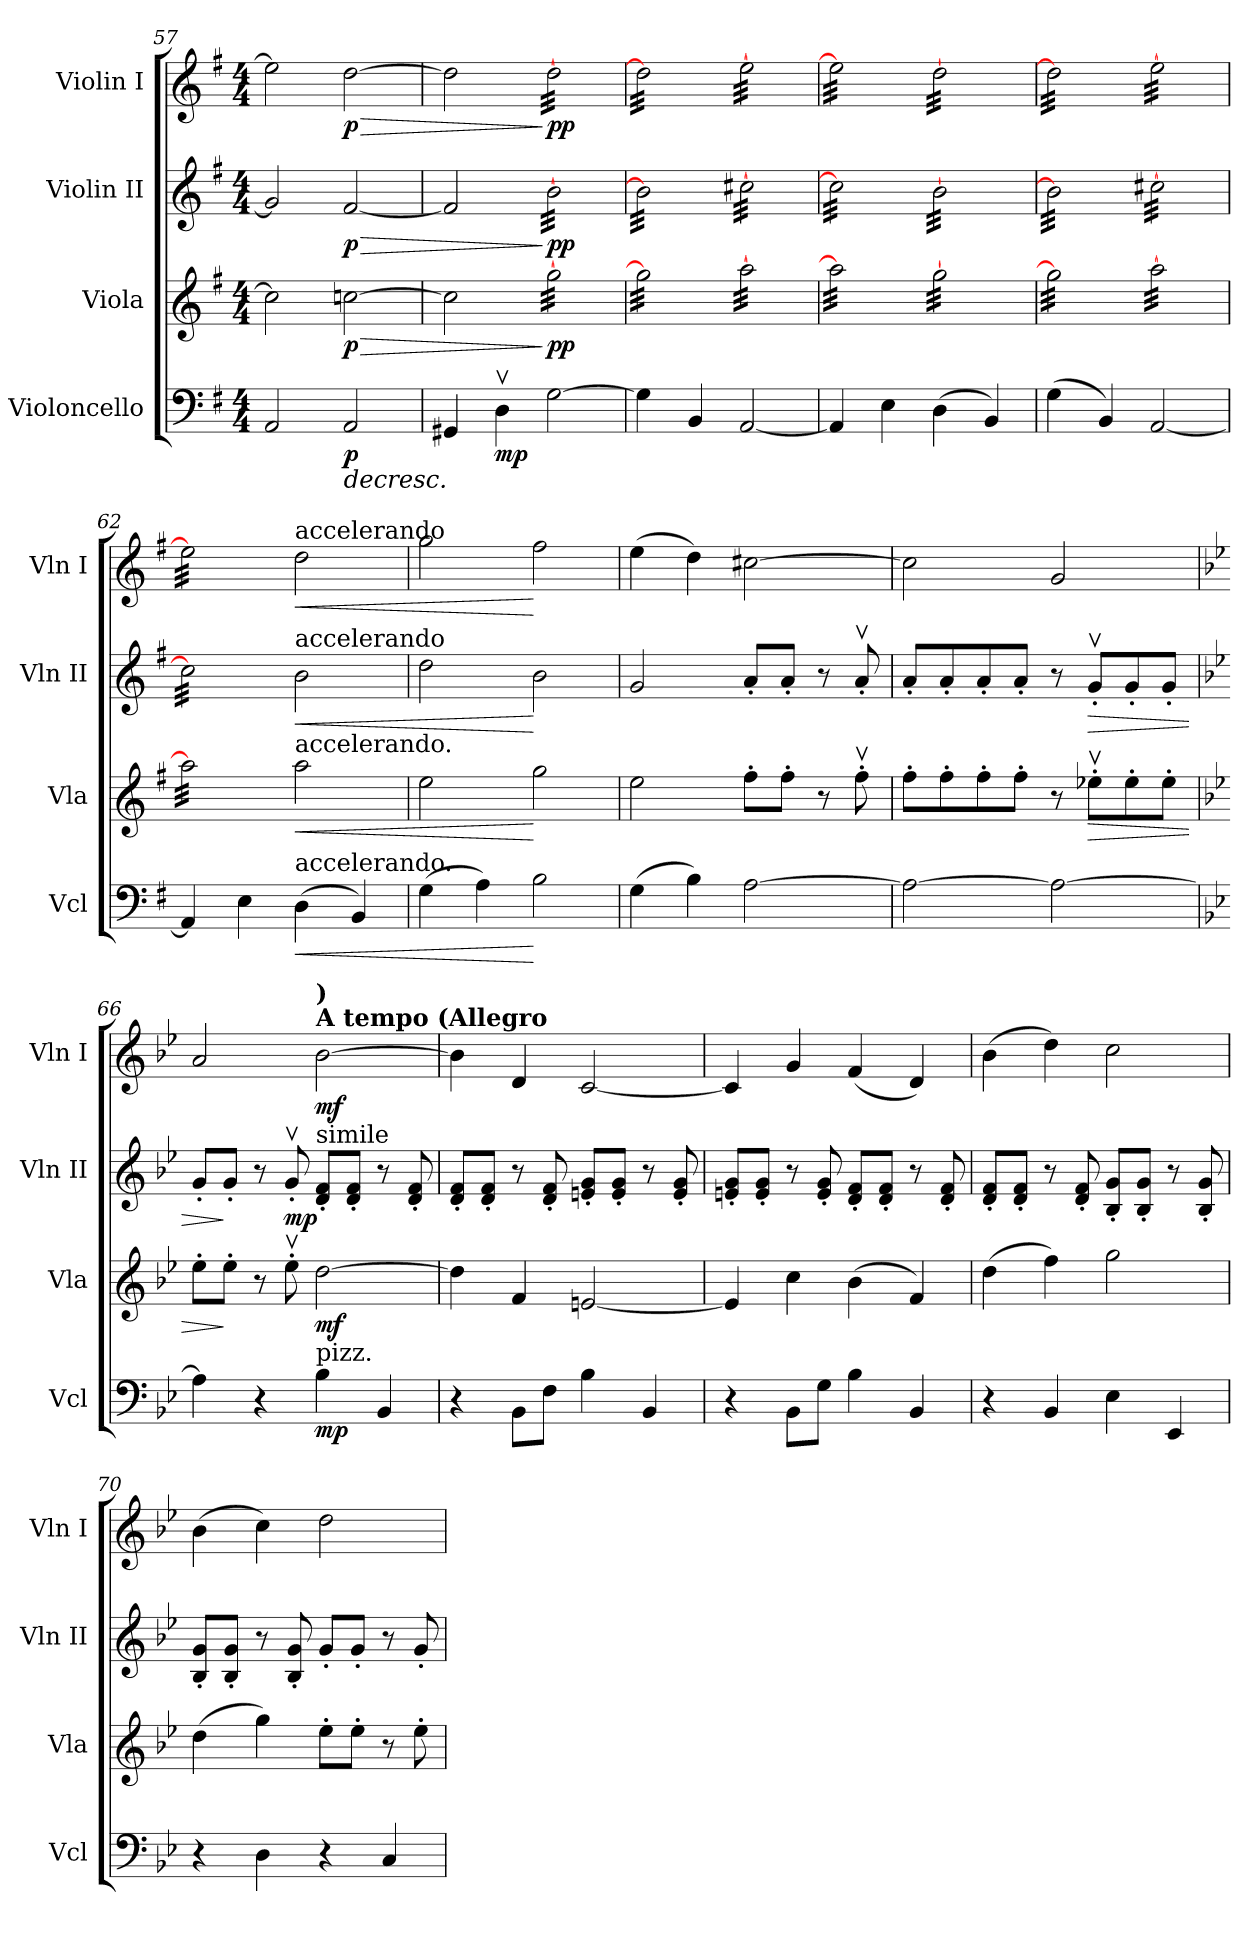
**kern	**dynam	**kern	**dynam	**kern	**dynam	**kern	**dynam
*part4	*part4	*part3	*part3	*part2	*part2	*part1	*part1
*staff4	*staff4	*staff3	*staff3	*staff2	*staff2	*staff1	*staff1
*I"Violoncello	*	*I"Viola	*	*I"Violin II	*	*I"Violin I	*
*I'Vcl	*	*I'Vla	*	*I'Vln II	*	*I'Vln I	*
*clefF4	*	*clefG2	*	*clefG2	*	*clefG2	*
*k[f#]	*	*k[f#]	*	*k[f#]	*	*k[f#]	*
*M4/4	*	*M4/4	*	*M4/4	*	*M4/4	*
=57	=57	=57	=57	=57	=57	=57	=57
2AA/	.	2cc#\]	.	2g/]	.	2ee-\]	.
!	!LO:HP:b	!	!LO:HP:b	!	!LO:HP:b	!	!LO:HP:b
!	!LO:DY:n=1:b	!	!LO:DY:n=1:b	!	!LO:DY:n=1:b	!	!LO:DY:n=1:b
2AA/	> p	[2ccn\	> p	[2f#/	> p	[2dd\	> p
=58	=58	=58	=58	=58	=58	=58	=58
4GG#i/	.	2cc\]	.	2f#/]	.	2dd\]	.
!	!LO:DY:b	!	!	!	!	!	!
4Dv\	mp	.	.	.	.	.	.
*	*	*	*	*	*	*MM100	*
!	!	!	!	!	!	!LO:TX:a:B:t=Adagio	!
!	!	!	!LO:DY:n=1:b	!	!LO:DY:n=1:b	!	!LO:DY:n=1:b
*	*	*tremolo	*	*	*	*	*
*	*	*	*	*tremolo	*	*	*
*	*	*	*	*	*	*tremolo	*
[2G\	]	[32gg\LLL	] pp	[32b\LLL	] pp	[32dd\LLL	] pp
.	.	32gg\	.	32b\	.	32dd\	.
.	.	32gg\	.	32b\	.	32dd\	.
.	.	32gg\	.	32b\	.	32dd\	.
.	.	32gg\	.	32b\	.	32dd\	.
.	.	32gg\	.	32b\	.	32dd\	.
.	.	32gg\	.	32b\	.	32dd\	.
.	.	32gg\	.	32b\	.	32dd\	.
.	.	32gg\	.	32b\	.	32dd\	.
.	.	32gg\	.	32b\	.	32dd\	.
.	.	32gg\	.	32b\	.	32dd\	.
.	.	32gg\	.	32b\	.	32dd\	.
.	.	32gg\	.	32b\	.	32dd\	.
.	.	32gg\	.	32b\	.	32dd\	.
.	.	32gg\	.	32b\	.	32dd\	.
.	.	32gg\JJJ	.	32b\JJJ	.	32dd\JJJ	.
=59	=59	=59	=59	=59	=59	=59	=59
4G\]	.	32gg\]LLL	.	32b\]LLL	.	32dd\]LLL	.
.	.	32gg\	.	32b\	.	32dd\	.
.	.	32gg\	.	32b\	.	32dd\	.
.	.	32gg\	.	32b\	.	32dd\	.
.	.	32gg\	.	32b\	.	32dd\	.
.	.	32gg\	.	32b\	.	32dd\	.
.	.	32gg\	.	32b\	.	32dd\	.
.	.	32gg\	.	32b\	.	32dd\	.
4BB/	.	32gg\	.	32b\	.	32dd\	.
.	.	32gg\	.	32b\	.	32dd\	.
.	.	32gg\	.	32b\	.	32dd\	.
.	.	32gg\	.	32b\	.	32dd\	.
.	.	32gg\	.	32b\	.	32dd\	.
.	.	32gg\	.	32b\	.	32dd\	.
.	.	32gg\	.	32b\	.	32dd\	.
.	.	32gg\JJJ	.	32b\JJJ	.	32dd\JJJ	.
[2AA/	.	[32aa\LLL	.	[32cc#X\LLL	.	[32ee\LLL	.
.	.	32aa\	.	32cc#X\	.	32ee\	.
.	.	32aa\	.	32cc#X\	.	32ee\	.
.	.	32aa\	.	32cc#X\	.	32ee\	.
.	.	32aa\	.	32cc#X\	.	32ee\	.
.	.	32aa\	.	32cc#X\	.	32ee\	.
.	.	32aa\	.	32cc#X\	.	32ee\	.
.	.	32aa\	.	32cc#X\	.	32ee\	.
.	.	32aa\	.	32cc#X\	.	32ee\	.
.	.	32aa\	.	32cc#X\	.	32ee\	.
.	.	32aa\	.	32cc#X\	.	32ee\	.
.	.	32aa\	.	32cc#X\	.	32ee\	.
.	.	32aa\	.	32cc#X\	.	32ee\	.
.	.	32aa\	.	32cc#X\	.	32ee\	.
.	.	32aa\	.	32cc#X\	.	32ee\	.
.	.	32aa\JJJ	.	32cc#X\JJJ	.	32ee\JJJ	.
=60	=60	=60	=60	=60	=60	=60	=60
4AA/]	.	32aa\]LLL	.	32cc#\]LLL	.	32ee\]LLL	.
.	.	32aa\	.	32cc#\	.	32ee\	.
.	.	32aa\	.	32cc#\	.	32ee\	.
.	.	32aa\	.	32cc#\	.	32ee\	.
.	.	32aa\	.	32cc#\	.	32ee\	.
.	.	32aa\	.	32cc#\	.	32ee\	.
.	.	32aa\	.	32cc#\	.	32ee\	.
.	.	32aa\	.	32cc#\	.	32ee\	.
4E\	.	32aa\	.	32cc#\	.	32ee\	.
.	.	32aa\	.	32cc#\	.	32ee\	.
.	.	32aa\	.	32cc#\	.	32ee\	.
.	.	32aa\	.	32cc#\	.	32ee\	.
.	.	32aa\	.	32cc#\	.	32ee\	.
.	.	32aa\	.	32cc#\	.	32ee\	.
.	.	32aa\	.	32cc#\	.	32ee\	.
.	.	32aa\JJJ	.	32cc#\JJJ	.	32ee\JJJ	.
(4D\	.	[32gg\LLL	.	[32b\LLL	.	[32dd\LLL	.
.	.	32gg\	.	32b\	.	32dd\	.
.	.	32gg\	.	32b\	.	32dd\	.
.	.	32gg\	.	32b\	.	32dd\	.
.	.	32gg\	.	32b\	.	32dd\	.
.	.	32gg\	.	32b\	.	32dd\	.
.	.	32gg\	.	32b\	.	32dd\	.
.	.	32gg\	.	32b\	.	32dd\	.
4BB/)	.	32gg\	.	32b\	.	32dd\	.
.	.	32gg\	.	32b\	.	32dd\	.
.	.	32gg\	.	32b\	.	32dd\	.
.	.	32gg\	.	32b\	.	32dd\	.
.	.	32gg\	.	32b\	.	32dd\	.
.	.	32gg\	.	32b\	.	32dd\	.
.	.	32gg\	.	32b\	.	32dd\	.
.	.	32gg\JJJ	.	32b\JJJ	.	32dd\JJJ	.
=61	=61	=61	=61	=61	=61	=61	=61
(4G\	.	32gg\]LLL	.	32b\]LLL	.	32dd\]LLL	.
.	.	32gg\	.	32b\	.	32dd\	.
.	.	32gg\	.	32b\	.	32dd\	.
.	.	32gg\	.	32b\	.	32dd\	.
.	.	32gg\	.	32b\	.	32dd\	.
.	.	32gg\	.	32b\	.	32dd\	.
.	.	32gg\	.	32b\	.	32dd\	.
.	.	32gg\	.	32b\	.	32dd\	.
4BB/)	.	32gg\	.	32b\	.	32dd\	.
.	.	32gg\	.	32b\	.	32dd\	.
.	.	32gg\	.	32b\	.	32dd\	.
.	.	32gg\	.	32b\	.	32dd\	.
.	.	32gg\	.	32b\	.	32dd\	.
.	.	32gg\	.	32b\	.	32dd\	.
.	.	32gg\	.	32b\	.	32dd\	.
.	.	32gg\JJJ	.	32b\JJJ	.	32dd\JJJ	.
[2AA/	.	[32aa\LLL	.	[32cc#X\LLL	.	[32ee\LLL	.
.	.	32aa\	.	32cc#X\	.	32ee\	.
.	.	32aa\	.	32cc#X\	.	32ee\	.
.	.	32aa\	.	32cc#X\	.	32ee\	.
.	.	32aa\	.	32cc#X\	.	32ee\	.
.	.	32aa\	.	32cc#X\	.	32ee\	.
.	.	32aa\	.	32cc#X\	.	32ee\	.
.	.	32aa\	.	32cc#X\	.	32ee\	.
.	.	32aa\	.	32cc#X\	.	32ee\	.
.	.	32aa\	.	32cc#X\	.	32ee\	.
.	.	32aa\	.	32cc#X\	.	32ee\	.
.	.	32aa\	.	32cc#X\	.	32ee\	.
.	.	32aa\	.	32cc#X\	.	32ee\	.
.	.	32aa\	.	32cc#X\	.	32ee\	.
.	.	32aa\	.	32cc#X\	.	32ee\	.
.	.	32aa\JJJ	.	32cc#X\JJJ	.	32ee\JJJ	.
!!LO:LB:g=z
=62	=62	=62	=62	=62	=62	=62	=62
4AA/]	.	32aa\]LLL	.	32cc#\]LLL	.	32ee\]LLL	.
.	.	32aa\	.	32cc#\	.	32ee\	.
.	.	32aa\	.	32cc#\	.	32ee\	.
.	.	32aa\	.	32cc#\	.	32ee\	.
.	.	32aa\	.	32cc#\	.	32ee\	.
.	.	32aa\	.	32cc#\	.	32ee\	.
.	.	32aa\	.	32cc#\	.	32ee\	.
.	.	32aa\	.	32cc#\	.	32ee\	.
4E\	.	32aa\	.	32cc#\	.	32ee\	.
.	.	32aa\	.	32cc#\	.	32ee\	.
.	.	32aa\	.	32cc#\	.	32ee\	.
.	.	32aa\	.	32cc#\	.	32ee\	.
.	.	32aa\	.	32cc#\	.	32ee\	.
.	.	32aa\	.	32cc#\	.	32ee\	.
.	.	32aa\	.	32cc#\	.	32ee\	.
.	.	32aa\JJJ	.	32cc#\JJJ	.	32ee\JJJ	.
*	*	*	*	*	*	*Xtremolo	*
*	*	*	*	*Xtremolo	*	*	*
*	*	*Xtremolo	*	*	*	*	*
!	!	!	!	!	!	!LO:TX:a:t=accelerando	!
!	!	!	!	!LO:TX:a:t=accelerando	!	!	!
!	!	!LO:TX:a:t=accelerando.	!	!	!	!	!
!LO:TX:a:t=accelerando.	!	!	!	!	!	!	!
!	!LO:HP:b	!	!LO:HP:b	!	!LO:HP:b	!	!LO:HP:b
(4D\	<	2aa\	<	2b\	<	2dd\	<
4BB/)	.	.	.	.	.	.	.
=63	=63	=63	=63	=63	=63	=63	=63
(4G\	.	2ee\	.	2dd\	.	2gg\	.
4A\)	.	.	.	.	.	.	.
2B\	[	2gg\	[	2b\	[	2ff#\	[
=64	=64	=64	=64	=64	=64	=64	=64
(4G\	.	2ee\	.	2g/	.	(4ee\	.
4B\)	.	.	.	.	.	4dd\)	.
[2A\	.	8ff#'\L	.	8a'/L	.	[2cc#X\	.
.	.	8ff#'\J	.	8a'/J	.	.	.
.	.	8r	.	8r	.	.	.
.	.	8ff#v'\	.	8av'/	.	.	.
=65	=65	=65	=65	=65	=65	=65	=65
2A\_	.	8ff#'\L	.	8a'/L	.	2cc#\]	.
.	.	8ff#'\	.	8a'/	.	.	.
.	.	8ff#'\	.	8a'/	.	.	.
.	.	8ff#'\J	.	8a'/J	.	.	.
2A\_	.	8r	.	8r	.	2g/	.
!	!	!	!LO:HP:b	!	!LO:HP:b	!	!
.	.	8ee-Xv'\L	>	8gv'/L	>	.	.
.	.	8ee-'\	.	8g'/	.	.	.
.	.	8ee-'\J	.	8g'/J	.	.	.
=66	=66	=66	=66	=66	=66	=66	=66
*k[b-e-]	*	*k[b-e-]	*	*k[b-e-]	*	*k[b-e-]	*
4A\]	.	8ee-'\L	.	8g'/L	.	2a/	.
.	.	8ee-'\J	]	8g'/J	]	.	.
4r	.	8r	.	8r	.	.	.
!	!	!	!	!	!LO:DY:b	!	!
.	.	8ee-v'\	.	8gv'/	mp	.	.
*	*	*	*	*	*	*MM144	*
!	!	!	!	!	!	!LO:TX:a:B:t=A tempo (Allegro	!
!	!	!	!	!	!	!LO:TX:a:B:t=)	!
!	!	!	!	!LO:TX:a:t=simile	!	!	!
!LO:TX:a:t=pizz.	!	!	!	!	!	!	!
!	!LO:DY:b	!	!LO:DY:b	!	!	!	!LO:DY:b
4B-\	mp	[2dd\	mf	8d/' 8f/'L	.	[2b-\	mf
.	.	.	.	8d/' 8f/'J	.	.	.
4BB-/	.	.	.	8r	.	.	.
.	.	.	.	8d/' 8f/'	.	.	.
!!LO:PB:g=z
=67	=67	=67	=67	=67	=67	=67	=67
4r	.	4dd\]	.	8d/' 8f/'L	.	4b-\]	.
.	.	.	.	8d/' 8f/'J	.	.	.
8BB-\L	.	4f/	.	8r	.	4d/	.
8F\J	.	.	.	8d/' 8f/'	.	.	.
4B-\	.	[2en/	.	8en/' 8g/'L	.	[2c/	.
.	.	.	.	8e/' 8g/'J	.	.	.
4BB-/	.	.	.	8r	.	.	.
.	.	.	.	8e/' 8g/'	.	.	.
=68	=68	=68	=68	=68	=68	=68	=68
4r	.	4e/]	.	8en/' 8g/'L	.	4c/]	.
.	.	.	.	8e/' 8g/'J	.	.	.
8BB-\L	.	4cc\	.	8r	.	4g/	.
8G\J	.	.	.	8e/' 8g/'	.	.	.
4B-\	.	(4b-\	.	8d/' 8f/'L	.	(4f/	.
.	.	.	.	8d/' 8f/'J	.	.	.
4BB-/	.	4f/)	.	8r	.	4d/)	.
.	.	.	.	8d/' 8f/'	.	.	.
=69	=69	=69	=69	=69	=69	=69	=69
4r	.	(4dd\	.	8d/' 8f/'L	.	(4b-\	.
.	.	.	.	8d/' 8f/'J	.	.	.
4BB-/	.	4ff\)	.	8r	.	4dd\)	.
.	.	.	.	8d/' 8f/'	.	.	.
4E-\	.	2gg\	.	8B-/' 8g/'L	.	2cc\	.
.	.	.	.	8B-/' 8g/'J	.	.	.
4EE-/	.	.	.	8r	.	.	.
.	.	.	.	8B-/' 8g/'	.	.	.
=70	=70	=70	=70	=70	=70	=70	=70
4r	.	(4dd\	.	8B-/' 8g/'L	.	(4b-\	.
.	.	.	.	8B-/' 8g/'J	.	.	.
4D\	.	4gg\)	.	8r	.	4cc\)	.
.	.	.	.	8B-/' 8g/'	.	.	.
4r	.	8ee-'\L	.	8g'/L	.	2dd\	.
.	.	8ee-'\J	.	8g'/J	.	.	.
4C/	.	8r	.	8r	.	.	.
.	.	8ee-'\	.	8g'/	.	.	.
=	=	=	=	=	=	=	=
*-	*-	*-	*-	*-	*-	*-	*-
